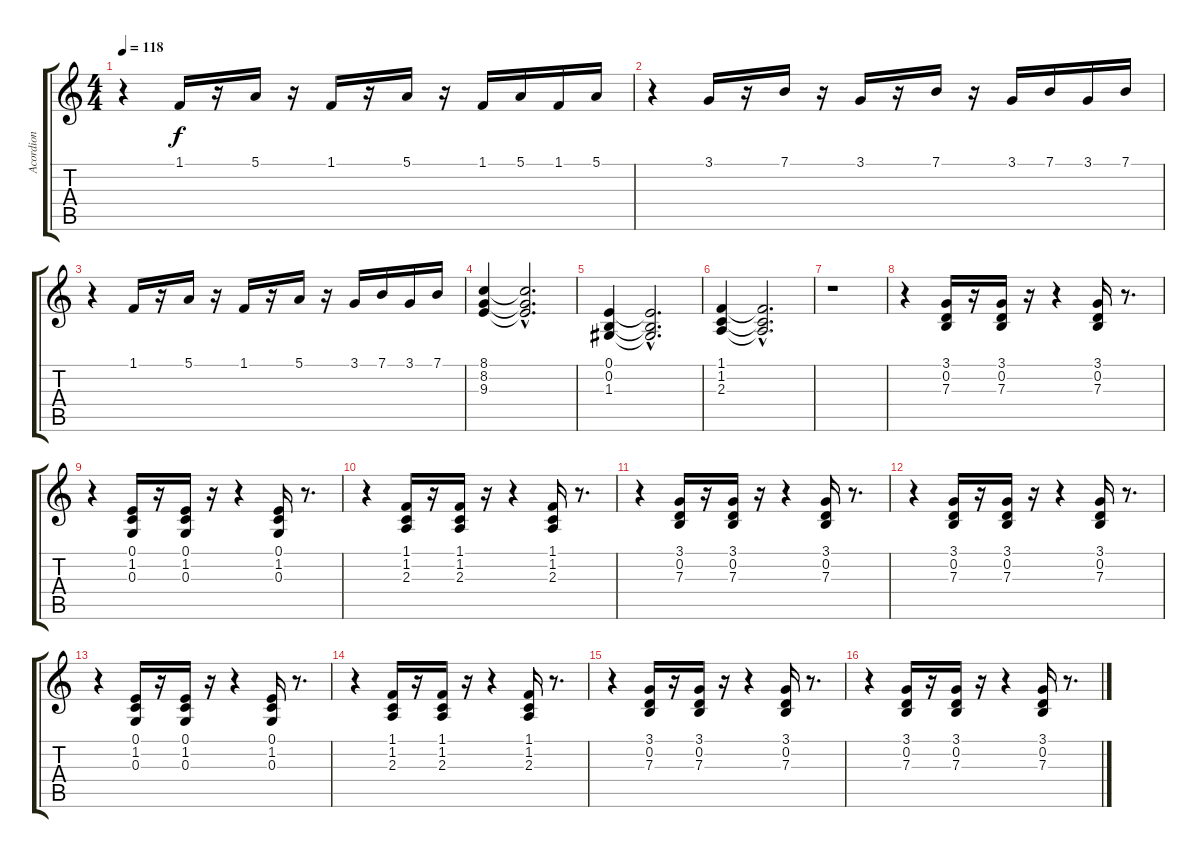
\track ("Acordion" "Acordion") {instrument accordion}
\staff {score tabs}
\tuning (E4 B3 G3 D3 A2 E2) {hide}
\ts (4 4)
\tempo 118
\clef g2
\ks c
r.4{dy f} 1.1.16{volume 9} r.16 5.1.16 r.16 1.1.16 r.16 5.1.16 r.16 1.1.16 5.1.16 1.1.16 5.1.16 |
r.4 3.1.16 r.16 7.1.16 r.16 3.1.16 r.16 7.1.16 r.16 3.1.16 7.1.16 3.1.16 7.1.16 |
r.4 1.1.16 r.16 5.1.16 r.16 1.1.16 r.16 5.1.16 r.16 3.1.16 7.1.16 3.1.16 7.1.16 |
(8.1 8.2 9.3).4{volume 7} (8.1{hac t} 8.2{hac t} 9.3{hac t}).2{d volume 9} |
(0.1 0.2 1.3).4{volume 7} (0.1{hac t} 0.2{hac t} 1.3{hac t}).2{d volume 9} |
(1.1 1.2 2.3).4{volume 7} (1.1{hac t} 1.2{hac t} 2.3{hac t}).2{d volume 9} |
r.1 |
r.4 (3.1 0.2 7.3).16{volume 13} r.16 (3.1 0.2 7.3).16 r.16 r.4 (3.1 0.2 7.3).16 r.8{d} |
r.4 (0.1 1.2 0.3).16 r.16 (0.1 1.2 0.3).16 r.16 r.4 (0.1 1.2 0.3).16 r.8{d} |
r.4 (1.1 1.2 2.3).16 r.16 (1.1 1.2 2.3).16 r.16 r.4 (1.1 1.2 2.3).16 r.8{d} |
r.4 (3.1 0.2 7.3).16 r.16 (3.1 0.2 7.3).16 r.16 r.4 (3.1 0.2 7.3).16 r.8{d} |
r.4 (3.1 0.2 7.3).16 r.16 (3.1 0.2 7.3).16 r.16 r.4 (3.1 0.2 7.3).16 r.8{d} |
r.4 (0.1 1.2 0.3).16 r.16 (0.1 1.2 0.3).16 r.16 r.4 (0.1 1.2 0.3).16 r.8{d} |
r.4 (1.1 1.2 2.3).16 r.16 (1.1 1.2 2.3).16 r.16 r.4 (1.1 1.2 2.3).16 r.8{d} |
r.4 (3.1 0.2 7.3).16 r.16 (3.1 0.2 7.3).16 r.16 r.4 (3.1 0.2 7.3).16 r.8{d} |
r.4 (3.1 0.2 7.3).16 r.16 (3.1 0.2 7.3).16 r.16 r.4 (3.1 0.2 7.3).16 r.8{d}
